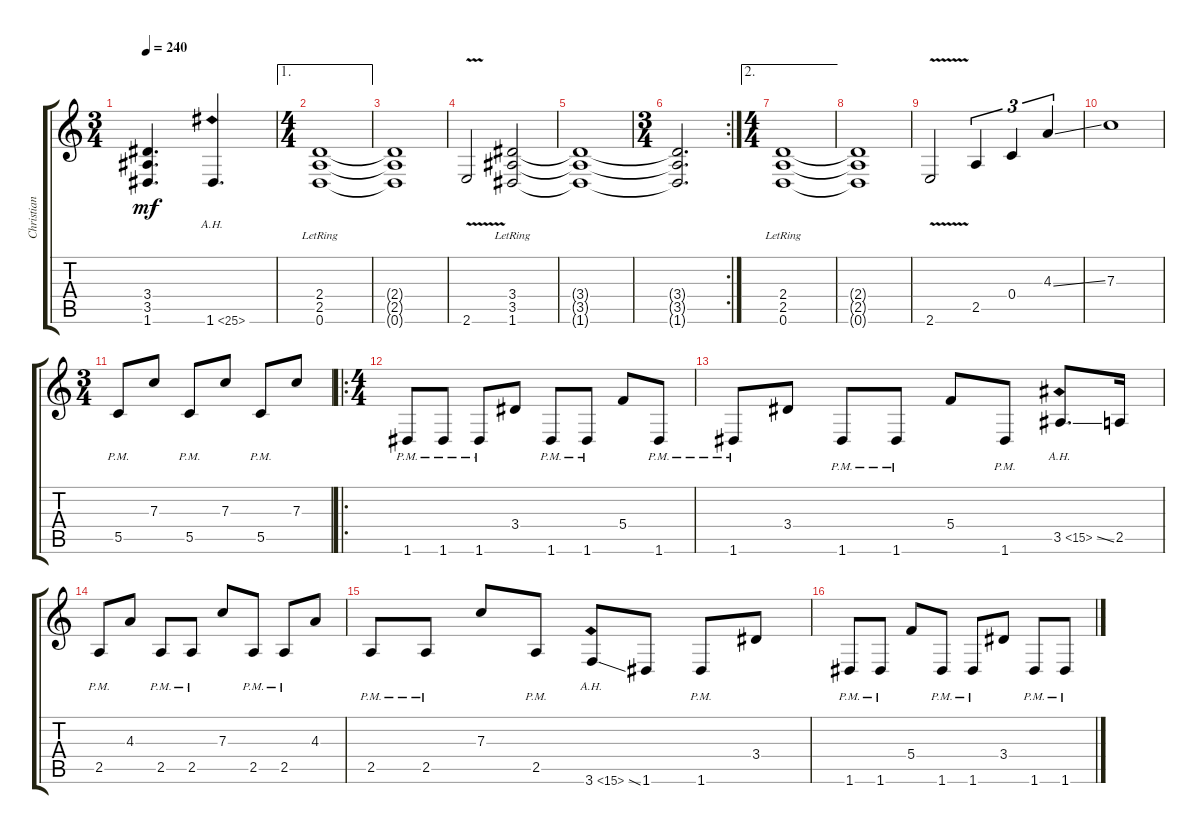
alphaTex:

\track ("Christian Muenzer" "Christian ") {instrument distortionguitar}
\staff {score tabs}
\tuning (D4 A3 F3 C3 G2 D2) {hide}
\ts (3 4)
\tempo 240
\clef g2
\ks c
(3.4{t} 3.5{t} 1.6{t}).4{d dy mf} 1.6{ah 24}.4{d} |
\ae 1
\ts (4 4)
(2.4{lr} 2.5{lr} 0.6{lr}).1 |
(2.4{t} 2.5{t} 0.6{t}).1 |
2.6{v}.2 (3.4{lr} 3.5{lr} 1.6{lr}).2 |
(3.4{t} 3.5{t} 1.6{t}).1 |
\rc 2
\ts (3 4)
(3.4{t} 3.5{t} 1.6{t}).2{d} |
\ae 2
\ts (4 4)
(2.4{lr} 2.5{lr} 0.6{lr}).1 |
(2.4{t} 2.5{t} 0.6{t}).1 |
2.6{v}.2 2.5.4{tu (3 2)} 0.4.4{tu (3 2)} 4.3{ss}.4{tu (3 2)} |
7.3.1 |
\ts (3 4)
5.5{pm}.8 7.3.8 5.5{pm}.8 7.3.8 5.5{pm}.8 7.3.8 |
\ro
\ts (4 4)
1.6{pm}.8 1.6{pm}.8 1.6{pm}.8 3.4.8 1.6{pm}.8 1.6{pm}.8 5.4.8 1.6{pm}.8 |
1.6{pm}.8 3.4.8 1.6{pm}.8 1.6{pm}.8 5.4.8 1.6{pm}.8 3.5{ah 12 ss}.8{d} 2.5.16 |
2.5{pm}.8 4.3.8 2.5{pm}.8 2.5{pm}.8 7.3.8 2.5{pm}.8 2.5{pm}.8 4.3.8 |
2.5{pm}.8 2.5{pm}.8 7.3.8 2.5{pm}.8 3.6{ah 12 ss}.8 1.6.8 1.6{pm}.8 3.4.8 |
1.6{pm}.8 1.6{pm}.8 5.4.8 1.6{pm}.8 1.6{pm}.8 3.4.8 1.6{pm}.8 1.6{pm}.8
